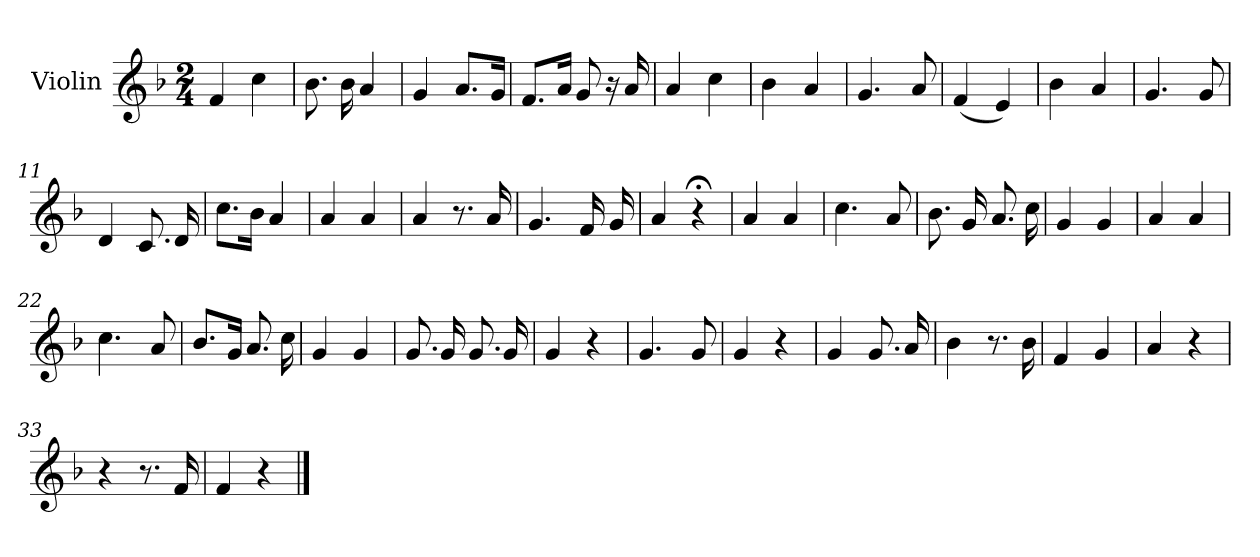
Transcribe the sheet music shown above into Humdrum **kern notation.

**kern	**dynam
*part1	*part1
*staff1	*staff1
*I"Violin	*
*I'Vln.	*
*clefG2	*
*k[b-]	*
*M2/4	*
=1	=1
4f	Lent
4cc	.
=2	=2
8.b-	.
16b-	.
4a	.
=3	=3
4g	.
8.aL	.
16gJk	.
=4	=4
8.fL	.
16aJk	.
8g	.
16r	.
16a	.
=5	=5
4a	.
4cc	.
=6	=6
4b-	.
4a	.
=7	=7
4.g	.
8a	.
=8	=8
(4f	.
4e)	.
!!LO:LB:g=z
=9	=9
4b-	.
4a	.
=10	=10
4.g	.
8g	.
=11	=11
4d	.
8.c	.
16d	.
=12	=12
8.ccL	.
16b-Jk	.
4a	.
=13	=13
4a	.
4a	.
=14	=14
4a	.
8.r	.
16a	.
=15	=15
4.g	.
16f	.
16g	.
=16	=16
4a	.
4r;<	.
=17	=17
4a	.
4a	.
!!LO:LB:g=z
=18	=18
4.cc	.
8a	.
=19	=19
8.b-	.
16g	.
8.a	.
16cc	.
=20	=20
4g	.
4g	.
=21	=21
4a	.
4a	.
=22	=22
4.cc	.
8a	.
=23	=23
8.b-L	.
16gJk	.
8.a	.
16cc	.
=24	=24
4g	.
4g	.
=25	=25
8.g	.
16g	.
8.g	.
16g	.
=26	=26
4g	.
4r	.
!!LO:LB:g=z
=27	=27
4.g	.
8g	.
=28	=28
4g	.
4r	.
=29	=29
4g	.
8.g	.
16a	.
=30	=30
4b-	.
8.r	.
16b-	.
=31	=31
4f	.
4g	.
=32	=32
4a	.
4r	.
=33	=33
4r	.
8.r	.
16f	.
=34	=34
4f	.
4r	.
==	==
*-	*-
